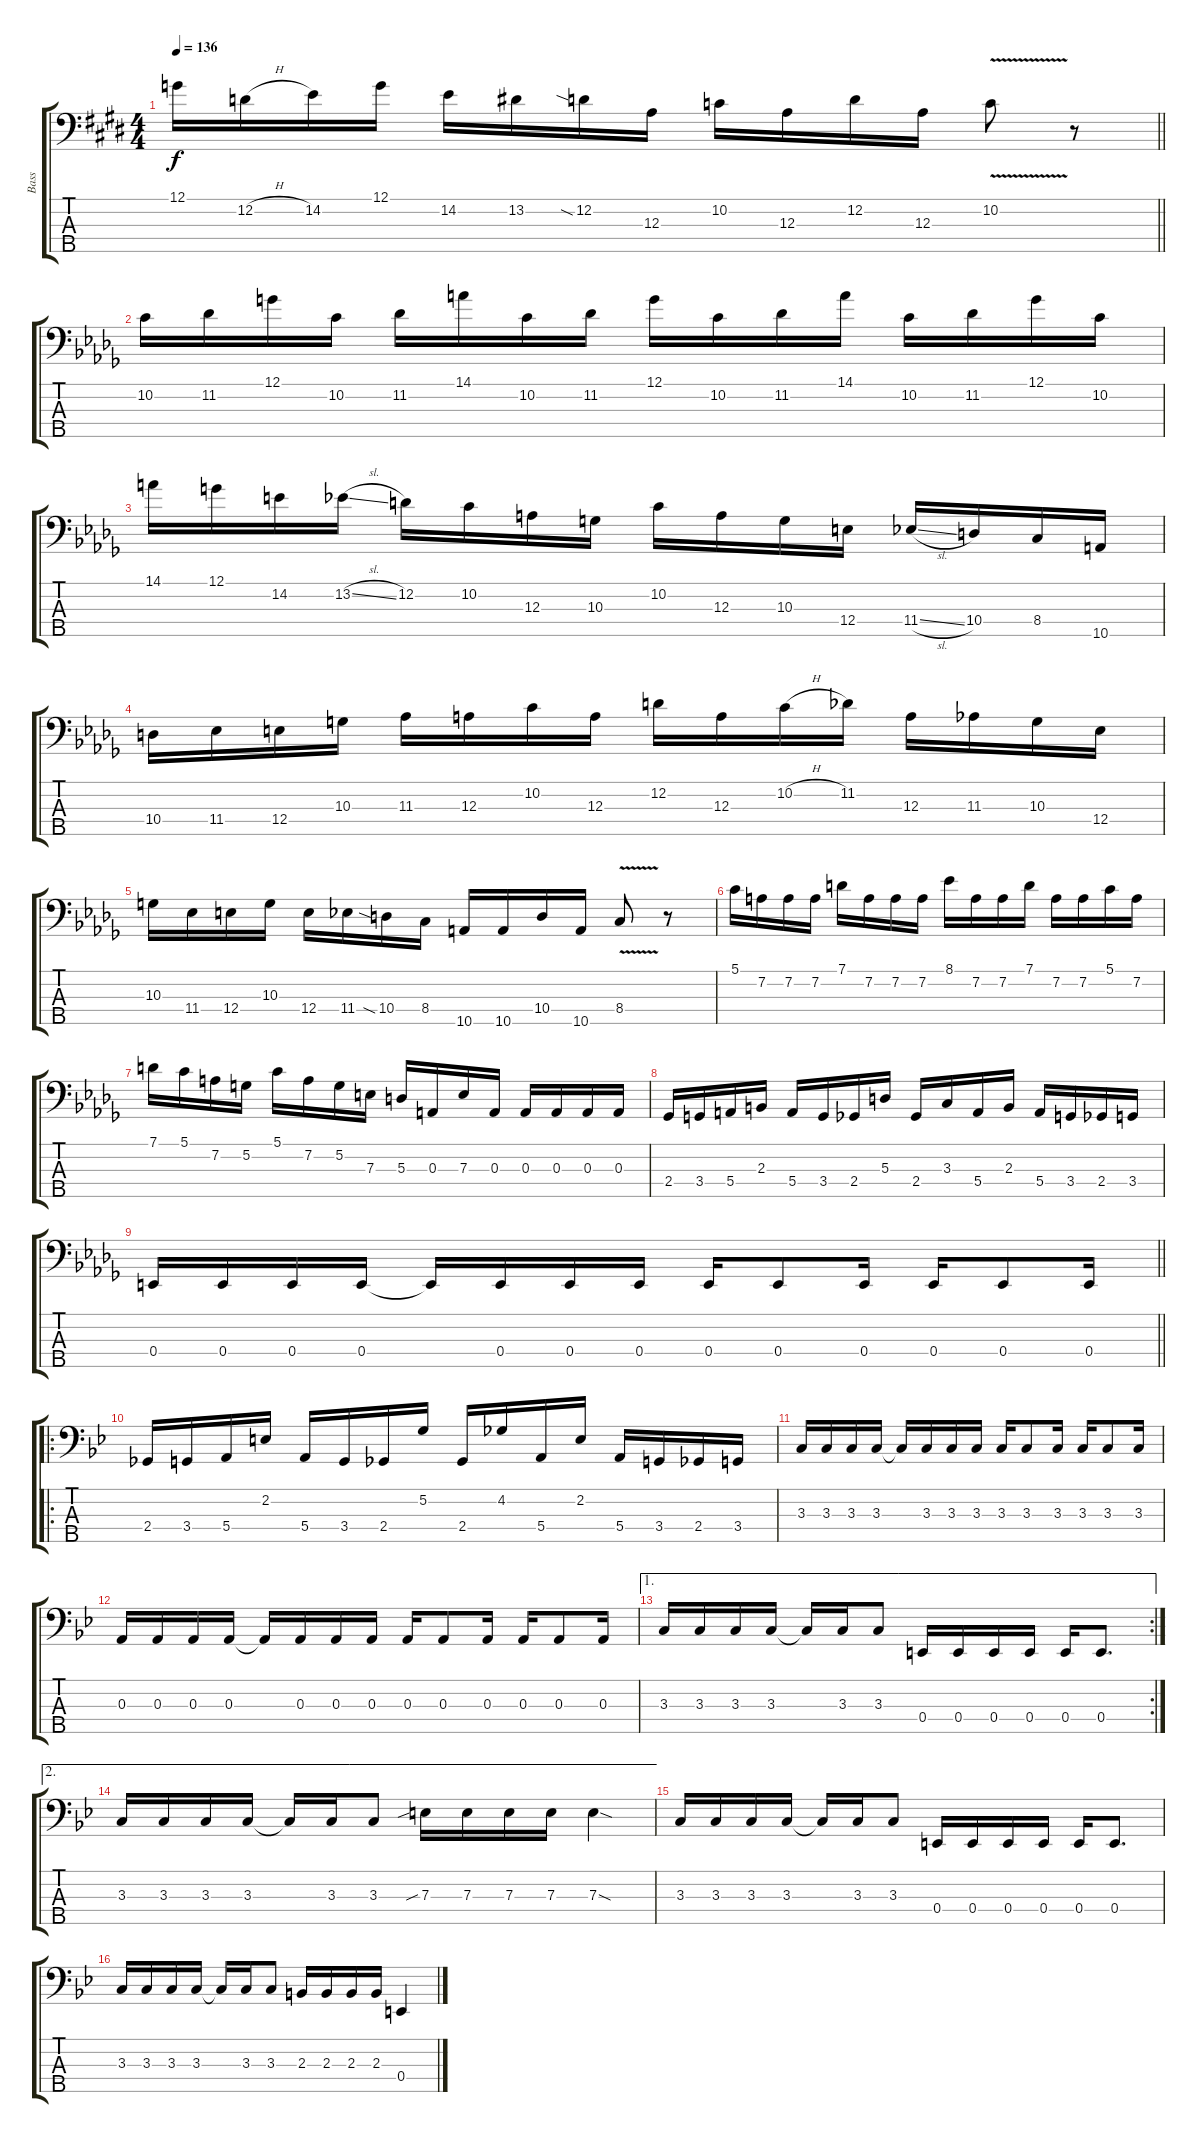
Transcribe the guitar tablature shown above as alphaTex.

\track ("Bass" "Bass") {instrument electricbassfinger}
\staff {score tabs}
\tuning (G2 D2 A1 E1 B0) {hide}
\ts (4 4)
\tempo 136
\clef f4
\barLineRight lightlight
\ks e
12.1.16{dy f} 12.2{h}.16 14.2.16 12.1.16 14.2.16 13.2.16 12.2{sia}.16 12.3.16 10.2.16 12.3.16 12.2.16 12.3.16 10.2{v}.8 r.8 |
\ks db
10.2.16 11.2.16 12.1.16 10.2.16 11.2.16 14.1.16 10.2.16 11.2.16 12.1.16 10.2.16 11.2.16 14.1.16 10.2.16 11.2.16 12.1.16 10.2.16 |
14.1.16 12.1.16 14.2.16 13.2{sl}.16 12.2.16 10.2.16 12.3.16 10.3.16 10.2.16 12.3.16 10.3.16 12.4.16 11.4{sl}.16 10.4.16 8.4.16 10.5.16 |
10.4.16 11.4.16 12.4.16 10.3.16 11.3.16 12.3.16 10.2.16 12.3.16 12.2.16 12.3.16 10.2{h}.16 11.2.16 12.3.16 11.3.16 10.3.16 12.4.16 |
10.3.16 11.4.16 12.4.16 10.3.16 12.4.16 11.4.16 10.4{sia}.16 8.4.16 10.5.16 10.5.16 10.4.16 10.5.16 8.4{v}.8 r.8 |
5.1.16 7.2.16 7.2.16 7.2.16 7.1.16 7.2.16 7.2.16 7.2.16 8.1.16 7.2.16 7.2.16 7.1.16 7.2.16 7.2.16 5.1.16 7.2.16 |
7.1.16 5.1.16 7.2.16 5.2.16 5.1.16 7.2.16 5.2.16 7.3.16 5.3.16 0.3.16 7.3.16 0.3.16 0.3.16 0.3.16 0.3.16 0.3.16 |
2.4.16 3.4.16 5.4.16 2.3.16 5.4.16 3.4.16 2.4.16 5.3.16 2.4.16 3.3.16 5.4.16 2.3.16 5.4.16 3.4.16 2.4.16 3.4.16 |
\barLineRight lightlight
0.4.16 0.4.16 0.4.16 0.4.16 0.4{t}.16 0.4.16 0.4.16 0.4.16 0.4.16 0.4.8 0.4.16 0.4.16 0.4.8 0.4.16 |
\ro
\ks bb
2.4.16 3.4.16 5.4.16 2.2.16 5.4.16 3.4.16 2.4.16 5.2.16 2.4.16 4.2.16 5.4.16 2.2.16 5.4.16 3.4.16 2.4.16 3.4.16 |
3.3.16 3.3.16 3.3.16 3.3.16 3.3{t}.16 3.3.16 3.3.16 3.3.16 3.3.16 3.3.8 3.3.16 3.3.16 3.3.8 3.3.16 |
0.3.16 0.3.16 0.3.16 0.3.16 0.3{t}.16 0.3.16 0.3.16 0.3.16 0.3.16 0.3.8 0.3.16 0.3.16 0.3.8 0.3.16 |
\ae 1
\rc 2
3.3.16 3.3.16 3.3.16 3.3.16 3.3{t}.16 3.3.16 3.3.8 0.4.16 0.4.16 0.4.16 0.4.16 0.4.16 0.4.8{d} |
\ae 2
3.3.16 3.3.16 3.3.16 3.3.16 3.3{t}.16 3.3.16 3.3.8 7.3{sib}.16 7.3.16 7.3.16 7.3.16 7.3{sod}.4 |
3.3.16 3.3.16 3.3.16 3.3.16 3.3{t}.16 3.3.16 3.3.8 0.4.16 0.4.16 0.4.16 0.4.16 0.4.16 0.4.8{d} |
3.3.16 3.3.16 3.3.16 3.3.16 3.3{t}.16 3.3.16 3.3.8 2.3.16 2.3.16 2.3.16 2.3.16 0.4.4
